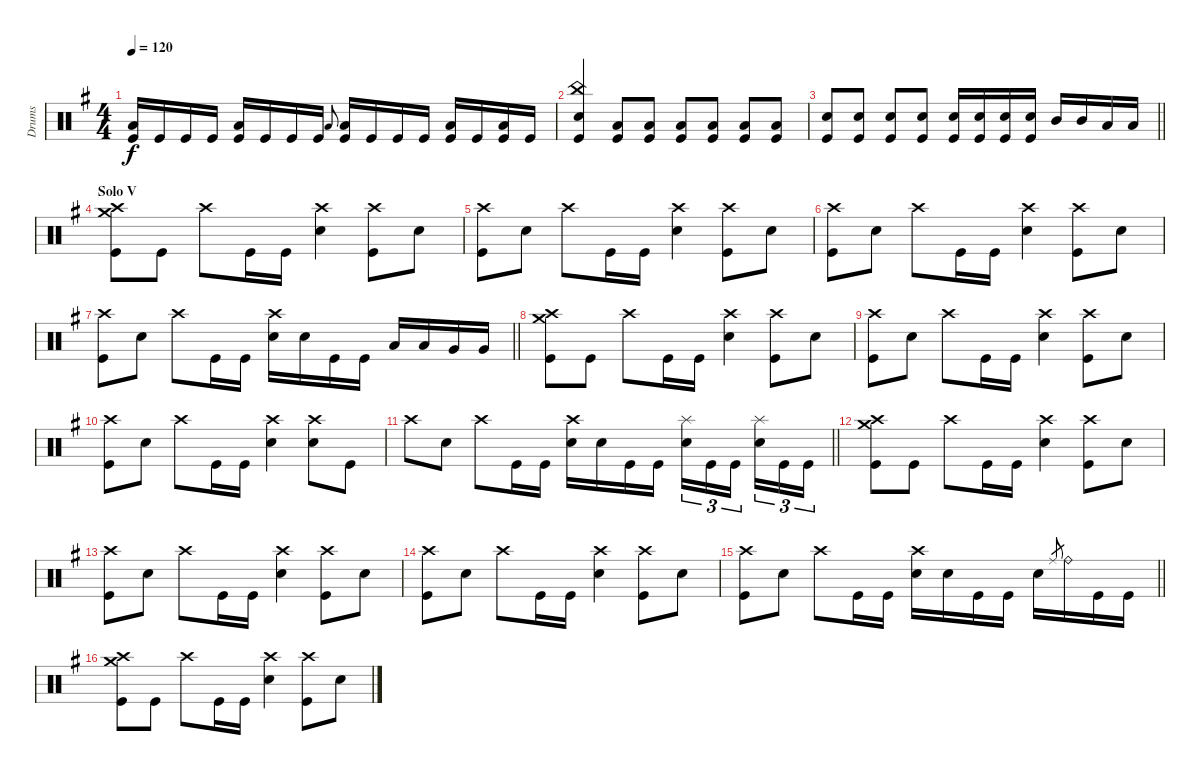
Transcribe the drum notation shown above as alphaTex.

\track ("Drums" "Drums") {instrument percussion}
\staff
\articulation defaults
\ts (4 4)
\tempo 120
\clef neutral
\ks eminor
("Low Floor Tom (hit)" "Kick (hit)").16{dy f} "Kick (hit)".16 "Kick (hit)".16 "Kick (hit)".16 ("Low Floor Tom (hit)" "Kick (hit)").16 "Kick (hit)".16 "Kick (hit)".16 "Kick (hit)".16 "Low Floor Tom (hit)".8{gr onbeat} ("Low Floor Tom (hit)" "Kick (hit)").16 "Kick (hit)".16 "Kick (hit)".16 "Kick (hit)".16 ("Low Floor Tom (hit)" "Kick (hit)").16 "Kick (hit)".16 ("Low Floor Tom (hit)" "Kick (hit)").16 "Kick (hit)".16 |
("China (hit)" "Electric Snare (hit)" "Kick (hit)").4 ("Low Floor Tom (hit)" "Kick (hit)").8{volume 9} ("Low Floor Tom (hit)" "Kick (hit)").8{volume 15} ("Low Floor Tom (hit)" "Kick (hit)").8 ("Low Floor Tom (hit)" "Kick (hit)").8 ("Low Floor Tom (hit)" "Kick (hit)").8 ("Low Floor Tom (hit)" "Kick (hit)").8 |
\barLineRight lightlight
("Electric Snare (hit)" "Kick (hit)").8 ("Electric Snare (hit)" "Kick (hit)").8 ("Electric Snare (hit)" "Kick (hit)").8 ("Electric Snare (hit)" "Kick (hit)").8 ("Electric Snare (hit)" "Kick (hit)").16 ("Electric Snare (hit)" "Kick (hit)").16 ("Electric Snare (hit)" "Kick (hit)").16 ("Electric Snare (hit)" "Kick (hit)").16 "Mid Tom (hit)".16 "Mid Tom (hit)".16 "Low Tom (hit)".16 "Low Tom (hit)".16 |
\section ("" "Solo V")
("Crash high (hit)" "Crash medium (hit)" "Kick (hit)").8 "Kick (hit)".8 "Crash high (hit)".8 "Kick (hit)".16 "Kick (hit)".16 ("Crash high (hit)" "Electric Snare (hit)").4 ("Crash high (hit)" "Kick (hit)").8 "Electric Snare (hit)".8 |
("Crash high (hit)" "Kick (hit)").8 "Electric Snare (hit)".8 "Crash high (hit)".8 "Kick (hit)".16 "Kick (hit)".16 ("Crash high (hit)" "Electric Snare (hit)").4 ("Crash high (hit)" "Kick (hit)").8 "Electric Snare (hit)".8 |
("Crash high (hit)" "Kick (hit)").8 "Electric Snare (hit)".8 "Crash high (hit)".8 "Kick (hit)".16 "Kick (hit)".16 ("Crash high (hit)" "Electric Snare (hit)").4 ("Crash high (hit)" "Kick (hit)").8 "Electric Snare (hit)".8 |
\barLineRight lightlight
("Crash high (hit)" "Kick (hit)").8 "Electric Snare (hit)".8 "Crash high (hit)".8 "Kick (hit)".16 "Kick (hit)".16 ("Crash high (hit)" "Electric Snare (hit)").16 "Electric Snare (hit)".16 "Kick (hit)".16 "Kick (hit)".16 "Low Tom (hit)".16 "Low Tom (hit)".16 "Very Low Tom (hit)".16 "Very Low Tom (hit)".16 |
("Crash high (hit)" "Crash medium (hit)" "Kick (hit)").8 "Kick (hit)".8 "Crash high (hit)".8 "Kick (hit)".16 "Kick (hit)".16 ("Crash high (hit)" "Electric Snare (hit)").4 ("Crash high (hit)" "Kick (hit)").8 "Electric Snare (hit)".8 |
("Crash high (hit)" "Kick (hit)").8 "Electric Snare (hit)".8 "Crash high (hit)".8 "Kick (hit)".16 "Kick (hit)".16 ("Crash high (hit)" "Electric Snare (hit)").4 ("Crash high (hit)" "Kick (hit)").8 "Electric Snare (hit)".8 |
("Crash high (hit)" "Kick (hit)").8 "Electric Snare (hit)".8 "Crash high (hit)".8 "Kick (hit)".16 "Kick (hit)".16 ("Crash high (hit)" "Electric Snare (hit)").4 ("Crash high (hit)" "Electric Snare (hit)").8 "Kick (hit)".8 |
\barLineRight lightlight "Crash high (hit)".8 "Electric Snare (hit)".8 "Crash high (hit)".8 "Kick (hit)".16 "Kick (hit)".16
("Crash high (hit)" "Electric Snare (hit)").16 "Electric Snare (hit)".16 "Kick (hit)".16 "Kick (hit)".16 ("Splash (hit)" "Electric Snare (hit)").16{tu (3 2)} "Kick (hit)".16{tu (3 2)} "Kick (hit)".16{tu (3 2) beam splitsecondary} ("Splash (hit)" "Electric Snare (hit)").16{tu (3 2)} "Kick (hit)".16{tu (3 2)} "Kick (hit)".16{tu (3 2)} |
("Crash high (hit)" "Crash medium (hit)" "Kick (hit)").8 "Kick (hit)".8 "Crash high (hit)".8 "Kick (hit)".16 "Kick (hit)".16 ("Crash high (hit)" "Electric Snare (hit)").4 ("Crash high (hit)" "Kick (hit)").8 "Electric Snare (hit)".8 |
("Crash high (hit)" "Kick (hit)").8 "Electric Snare (hit)".8 "Crash high (hit)".8 "Kick (hit)".16 "Kick (hit)".16 ("Crash high (hit)" "Electric Snare (hit)").4 ("Crash high (hit)" "Kick (hit)").8 "Electric Snare (hit)".8 |
("Crash high (hit)" "Kick (hit)").8 "Electric Snare (hit)".8 "Crash high (hit)".8 "Kick (hit)".16 "Kick (hit)".16 ("Crash high (hit)" "Electric Snare (hit)").4 ("Crash high (hit)" "Kick (hit)").8 "Electric Snare (hit)".8 |
\barLineRight lightlight
("Crash high (hit)" "Kick (hit)").8 "Electric Snare (hit)".8 "Crash high (hit)".8 "Kick (hit)".16 "Kick (hit)".16 ("Crash high (hit)" "Electric Snare (hit)").16 "Electric Snare (hit)".16 "Kick (hit)".16 "Kick (hit)".16 "Electric Snare (hit)".16 "Ride (middle)".8{gr} "Ride (bell)".16 "Kick (hit)".16 "Kick (hit)".16 |
("Crash high (hit)" "Crash medium (hit)" "Kick (hit)").8 "Kick (hit)".8 "Crash high (hit)".8 "Kick (hit)".16 "Kick (hit)".16 ("Crash high (hit)" "Electric Snare (hit)").4 ("Crash high (hit)" "Kick (hit)").8 "Electric Snare (hit)".8
